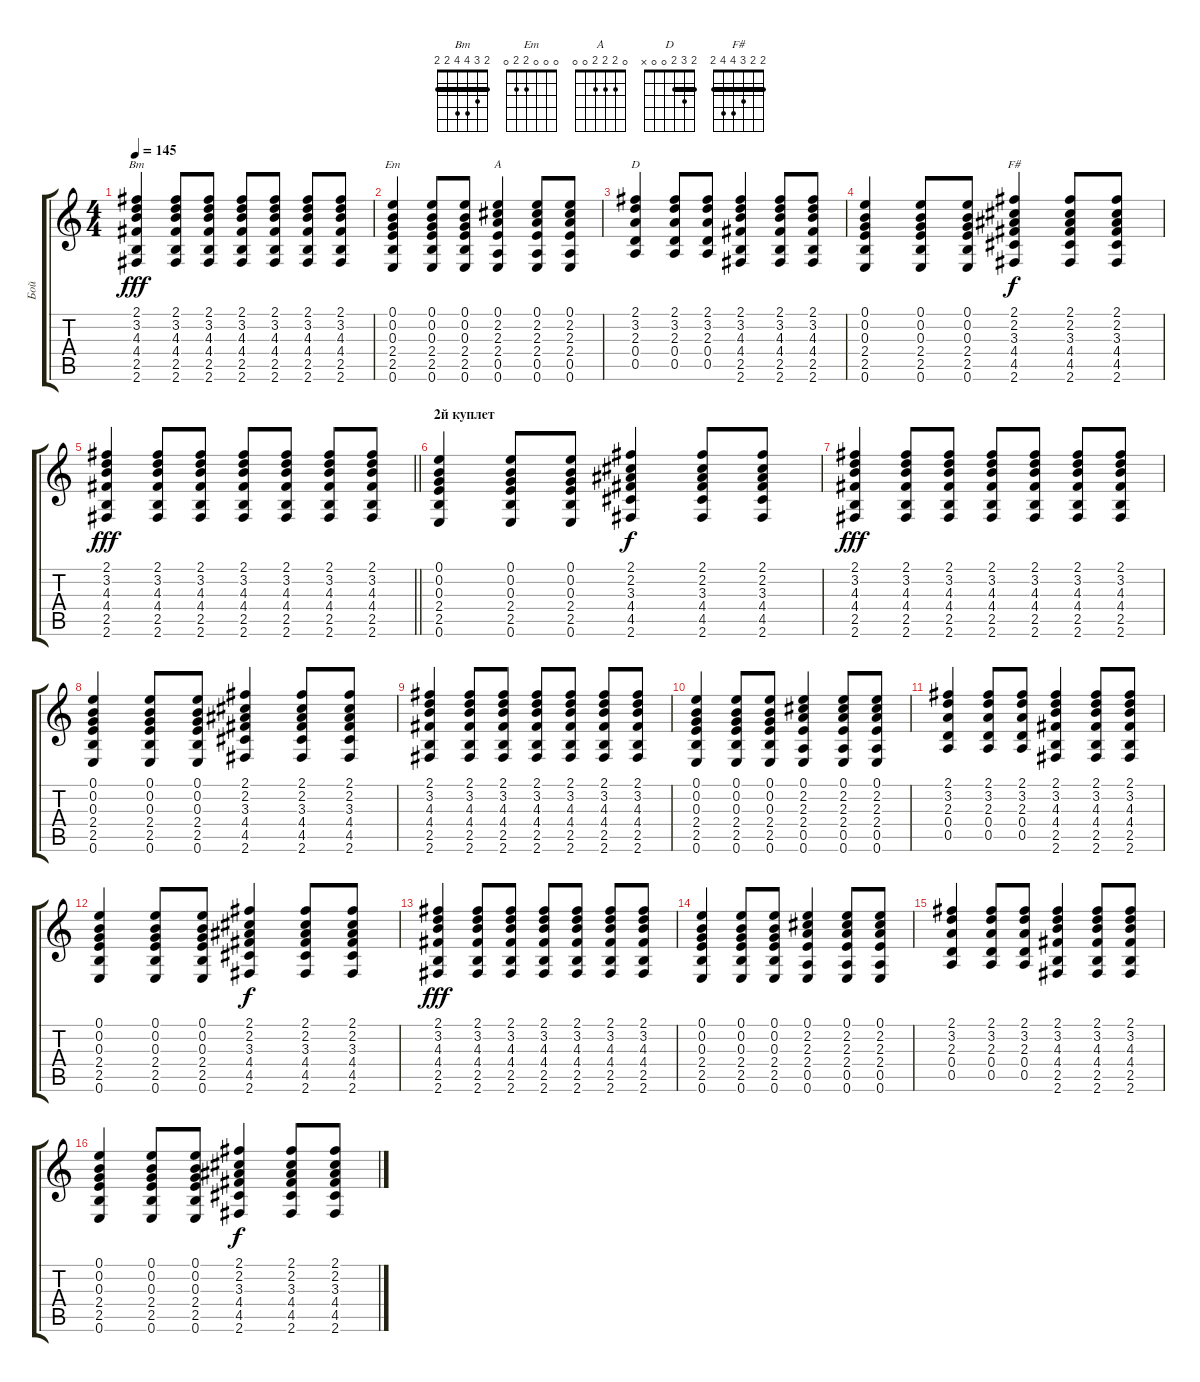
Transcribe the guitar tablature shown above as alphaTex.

\track ("Бой" "Бой") {instrument acousticguitarsteel}
\staff {score tabs}
\tuning (E4 B3 G3 D3 A2 E2) {hide}
\chord ("Bm" 2 3 4 4 2 2) {barre 2}
\chord ("Em" 0 0 0 2 2 0)
\chord ("A" 0 2 2 2 0 0)
\chord ("D" 2 3 2 0 0 x) {barre 2}
\chord ("F#" 2 2 3 4 4 2) {barre 2}
\ts (4 4)
\tempo 145
\clef g2
\ks c
(2.1 3.2 4.3 4.4 2.5 2.6).4{ch "Bm" dy fff} (2.1 3.2 4.3 4.4 2.5 2.6).8 (2.1 3.2 4.3 4.4 2.5 2.6).8 (2.1 3.2 4.3 4.4 2.5 2.6).8 (2.1 3.2 4.3 4.4 2.5 2.6).8 (2.1 3.2 4.3 4.4 2.5 2.6).8 (2.1 3.2 4.3 4.4 2.5 2.6).8 |
(0.1 0.2 0.3 2.4 2.5 0.6).4{ch "Em"} (0.1 0.2 0.3 2.4 2.5 0.6).8 (0.1 0.2 0.3 2.4 2.5 0.6).8 (0.1 2.2 2.3 2.4 0.5 0.6).4{ch "A"} (0.1 2.2 2.3 2.4 0.5 0.6).8 (0.1 2.2 2.3 2.4 0.5 0.6).8 |
(2.1 3.2 2.3 0.4 0.5).4{ch "D"} (2.1 3.2 2.3 0.4 0.5).8 (2.1 3.2 2.3 0.4 0.5).8 (2.1 3.2 4.3 4.4 2.5 2.6).4 (2.1 3.2 4.3 4.4 2.5 2.6).8 (2.1 3.2 4.3 4.4 2.5 2.6).8 |
(0.1 0.2 0.3 2.4 2.5 0.6).4 (0.1 0.2 0.3 2.4 2.5 0.6).8 (0.1 0.2 0.3 2.4 2.5 0.6).8 (2.1 2.2 3.3 4.4 4.5 2.6).4{ch "F#" dy f} (2.1 2.2 3.3 4.4 4.5 2.6).8 (2.1 2.2 3.3 4.4 4.5 2.6).8 |
\barLineRight lightlight
(2.1 3.2 4.3 4.4 2.5 2.6).4{dy fff} (2.1 3.2 4.3 4.4 2.5 2.6).8 (2.1 3.2 4.3 4.4 2.5 2.6).8 (2.1 3.2 4.3 4.4 2.5 2.6).8 (2.1 3.2 4.3 4.4 2.5 2.6).8 (2.1 3.2 4.3 4.4 2.5 2.6).8 (2.1 3.2 4.3 4.4 2.5 2.6).8 |
\section ("" "2й куплет")
(0.1 0.2 0.3 2.4 2.5 0.6).4 (0.1 0.2 0.3 2.4 2.5 0.6).8 (0.1 0.2 0.3 2.4 2.5 0.6).8 (2.1 2.2 3.3 4.4 4.5 2.6).4{dy f} (2.1 2.2 3.3 4.4 4.5 2.6).8 (2.1 2.2 3.3 4.4 4.5 2.6).8 |
(2.1 3.2 4.3 4.4 2.5 2.6).4{dy fff} (2.1 3.2 4.3 4.4 2.5 2.6).8 (2.1 3.2 4.3 4.4 2.5 2.6).8 (2.1 3.2 4.3 4.4 2.5 2.6).8 (2.1 3.2 4.3 4.4 2.5 2.6).8 (2.1 3.2 4.3 4.4 2.5 2.6).8 (2.1 3.2 4.3 4.4 2.5 2.6).8 |
(0.1 0.2 0.3 2.4 2.5 0.6).4 (0.1 0.2 0.3 2.4 2.5 0.6).8 (0.1 0.2 0.3 2.4 2.5 0.6).8 (2.1 2.2 3.3 4.4 4.5 2.6).4 (2.1 2.2 3.3 4.4 4.5 2.6).8 (2.1 2.2 3.3 4.4 4.5 2.6).8 |
(2.1 3.2 4.3 4.4 2.5 2.6).4 (2.1 3.2 4.3 4.4 2.5 2.6).8 (2.1 3.2 4.3 4.4 2.5 2.6).8 (2.1 3.2 4.3 4.4 2.5 2.6).8 (2.1 3.2 4.3 4.4 2.5 2.6).8 (2.1 3.2 4.3 4.4 2.5 2.6).8 (2.1 3.2 4.3 4.4 2.5 2.6).8 |
(0.1 0.2 0.3 2.4 2.5 0.6).4 (0.1 0.2 0.3 2.4 2.5 0.6).8 (0.1 0.2 0.3 2.4 2.5 0.6).8 (0.1 2.2 2.3 2.4 0.5 0.6).4 (0.1 2.2 2.3 2.4 0.5 0.6).8 (0.1 2.2 2.3 2.4 0.5 0.6).8 |
(2.1 3.2 2.3 0.4 0.5).4 (2.1 3.2 2.3 0.4 0.5).8 (2.1 3.2 2.3 0.4 0.5).8 (2.1 3.2 4.3 4.4 2.5 2.6).4 (2.1 3.2 4.3 4.4 2.5 2.6).8 (2.1 3.2 4.3 4.4 2.5 2.6).8 |
(0.1 0.2 0.3 2.4 2.5 0.6).4 (0.1 0.2 0.3 2.4 2.5 0.6).8 (0.1 0.2 0.3 2.4 2.5 0.6).8 (2.1 2.2 3.3 4.4 4.5 2.6).4{dy f} (2.1 2.2 3.3 4.4 4.5 2.6).8 (2.1 2.2 3.3 4.4 4.5 2.6).8 |
(2.1 3.2 4.3 4.4 2.5 2.6).4{dy fff} (2.1 3.2 4.3 4.4 2.5 2.6).8 (2.1 3.2 4.3 4.4 2.5 2.6).8 (2.1 3.2 4.3 4.4 2.5 2.6).8 (2.1 3.2 4.3 4.4 2.5 2.6).8 (2.1 3.2 4.3 4.4 2.5 2.6).8 (2.1 3.2 4.3 4.4 2.5 2.6).8 |
(0.1 0.2 0.3 2.4 2.5 0.6).4 (0.1 0.2 0.3 2.4 2.5 0.6).8 (0.1 0.2 0.3 2.4 2.5 0.6).8 (0.1 2.2 2.3 2.4 0.5 0.6).4 (0.1 2.2 2.3 2.4 0.5 0.6).8 (0.1 2.2 2.3 2.4 0.5 0.6).8 |
(2.1 3.2 2.3 0.4 0.5).4 (2.1 3.2 2.3 0.4 0.5).8 (2.1 3.2 2.3 0.4 0.5).8 (2.1 3.2 4.3 4.4 2.5 2.6).4 (2.1 3.2 4.3 4.4 2.5 2.6).8 (2.1 3.2 4.3 4.4 2.5 2.6).8 |
(0.1 0.2 0.3 2.4 2.5 0.6).4 (0.1 0.2 0.3 2.4 2.5 0.6).8 (0.1 0.2 0.3 2.4 2.5 0.6).8 (2.1 2.2 3.3 4.4 4.5 2.6).4{dy f} (2.1 2.2 3.3 4.4 4.5 2.6).8 (2.1 2.2 3.3 4.4 4.5 2.6).8
